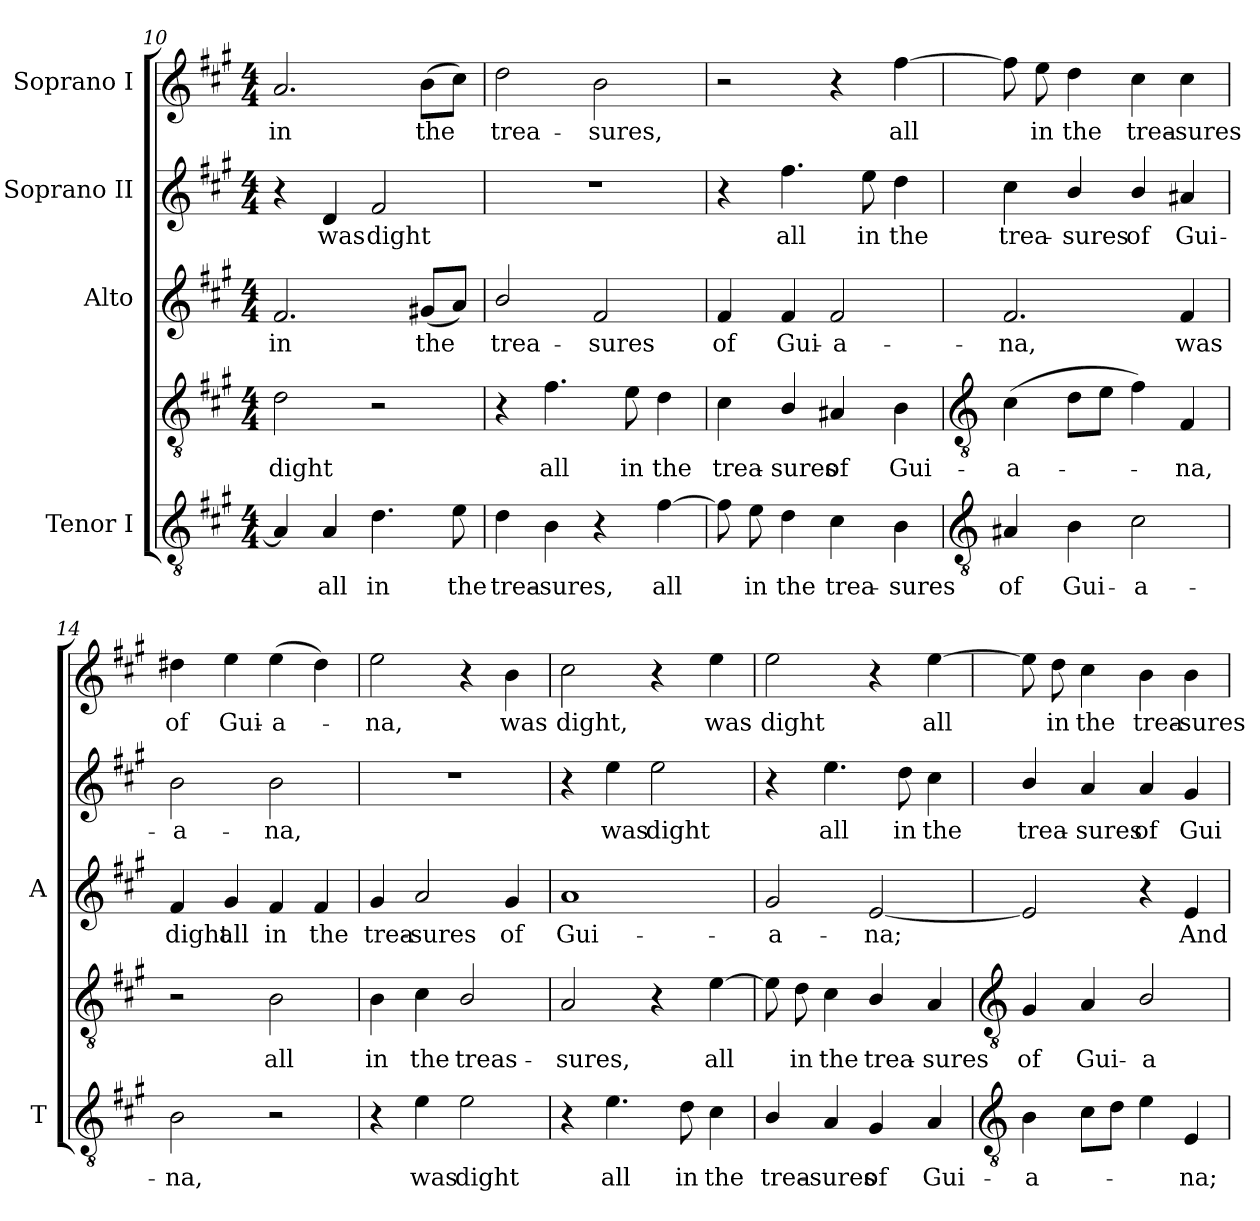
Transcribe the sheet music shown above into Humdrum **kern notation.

**kern	**text	**kern	**text	**kern	**text	**kern	**text	**kern	**text
*part4	*part4	*part4	*part4	*part3	*part3	*part2	*part2	*part1	*part1
*staff5	*staff5	*staff4	*staff4	*staff3	*staff3	*staff2	*staff2	*staff1	*staff1
*I"Tenor I	*	*	*	*I"Alto	*	*I"Soprano II	*	*I"Soprano I	*
*I'T	*	*	*	*I'A	*	*	*	*	*
*clefGv2	*	*clefGv2	*	*clefG2	*	*clefG2	*	*clefG2	*
*k[f#c#g#]	*	*k[f#c#g#]	*	*k[f#c#g#]	*	*k[f#c#g#]	*	*k[f#c#g#]	*
*A:	*	*A:	*	*A:	*	*A:	*	*A:	*
*M4/4	*	*M4/4	*	*M4/4	*	*M4/4	*	*M4/4	*
=10	=10	=10	=10	=10	=10	=10	=10	=10	=10
!	!	!	!LO:LY:b	!	!LO:LY:b	!	!	!	!LO:LY:b
4A]	.	2d	dight	2.f#	in	4r	.	2.a	in
!	!LO:LY:b	!	!	!	!	!	!LO:LY:b	!	!
4A	all	.	.	.	.	4d	was	.	.
!	!LO:LY:b	!	!	!	!	!	!LO:LY:b	!	!
4.d	in	2r	.	.	.	2f#	dight	.	.
!	!	!	!	!	!LO:LY:b	!	!	!	!LO:LY:b
.	.	.	.	(<8g#XL	the	.	.	(>8bL	the
!	!LO:LY:b	!	!	!	!	!	!	!	!
8e	the	.	.	8aJ)	.	.	.	8cc#J)	.
=11	=11	=11	=11	=11	=11	=11	=11	=11	=11
!	!LO:LY:b	!	!	!	!LO:LY:b	!	!	!	!LO:LY:b
4d	trea-	4r	.	2b/	trea-	1r	.	2dd	trea-
!	!LO:LY:b	!	!LO:LY:b	!	!	!	!	!	!
4B	-sures,	4.f#	all	.	.	.	.	.	.
!	!	!	!	!	!LO:LY:b	!	!	!	!LO:LY:b
4r	.	.	.	2f#	-sures	.	.	2b	-sures,
!	!	!	!LO:LY:b	!	!	!	!	!	!
.	.	8e	in	.	.	.	.	.	.
!	!LO:LY:b	!	!LO:LY:b	!	!	!	!	!	!
[4f#	all	4d	the	.	.	.	.	.	.
=12	=12	=12	=12	=12	=12	=12	=12	=12	=12
!	!	!	!LO:LY:b	!	!LO:LY:b	!	!	!	!
8f#]	.	4c#	trea-	4f#	of	4r	.	2r	.
!	!LO:LY:b	!	!	!	!	!	!	!	!
8e	-in	.	.	.	.	.	.	.	.
!	!LO:LY:b	!	!LO:LY:b	!	!LO:LY:b	!	!LO:LY:b	!	!
4d	the	4B/	-sures	4f#	Gui-	4.ff#	all	.	.
!	!LO:LY:b	!	!LO:LY:b	!	!LO:LY:b	!	!	!	!
4c#	trea-	4A#X	of	2f#	-a-	.	.	4r	.
!	!	!	!	!	!	!	!LO:LY:b	!	!
.	.	.	.	.	.	8ee	in	.	.
!	!LO:LY:b	!	!LO:LY:b	!	!	!	!LO:LY:b	!	!LO:LY:b
4B	-sures	4B	Gui-	.	.	4dd	the	[4ff#	all
!!LO:LB:g=z
=13	=13	=13	=13	=13	=13	=13	=13	=13	=13
*clefGv2	*	*clefGv2	*	*	*	*	*	*	*
!	!LO:LY:b	!	!LO:LY:b	!	!LO:LY:b	!	!LO:LY:b	!	!
4A#X	of	(>4c#	a-	2.f#	-na,	4cc#	trea-	8ff#]	.
!	!	!	!	!	!	!	!	!	!LO:LY:b
.	.	.	.	.	.	.	.	8ee	in
!	!LO:LY:b	!	!	!	!	!	!LO:LY:b	!	!LO:LY:b
4B	Gui-	8dL	.	.	.	4b/	-sures	4dd	the
.	.	8eJ	.	.	.	.	.	.	.
!	!LO:LY:b	!	!	!	!	!	!LO:LY:b	!	!LO:LY:b
2c#	-a-	4f#)	.	.	.	4b/	of	4cc#	trea-
!	!	!	!LO:LY:b	!	!LO:LY:b	!	!LO:LY:b	!	!LO:LY:b
.	.	4F#	na,	4f#	was	4a#X	Gui-	4cc#	-sures
=14	=14	=14	=14	=14	=14	=14	=14	=14	=14
!	!LO:LY:b	!	!	!	!LO:LY:b	!	!LO:LY:b	!	!LO:LY:b
2B	na,	2r	.	4f#	dight	2b	-a-	4dd#X	of
!	!	!	!	!	!LO:LY:b	!	!	!	!LO:LY:b
.	.	.	.	4g#	all	.	.	4ee	Gui-
!	!	!	!LO:LY:b	!	!LO:LY:b	!	!LO:LY:b	!	!LO:LY:b
2r	.	2B	-all	4f#	in	2b	-na,	(>4ee	-a-
!	!	!	!	!	!LO:LY:b	!	!	!	!
.	.	.	.	4f#	the	.	.	4dd#)	.
=15	=15	=15	=15	=15	=15	=15	=15	=15	=15
!	!	!	!LO:LY:b	!	!LO:LY:b	!	!	!	!LO:LY:b
4r	.	4B	in	4g#	trea-	1r	.	2ee	na,
!	!LO:LY:b	!	!LO:LY:b	!	!LO:LY:b	!	!	!	!
4e	-was	4c#	the	2a	-sures	.	.	.	.
!	!LO:LY:b	!	!LO:LY:b	!	!	!	!	!	!
2e	dight	2B/	treas-	.	.	.	.	4r	.
!	!	!	!	!	!LO:LY:b	!	!	!	!LO:LY:b
.	.	.	.	4g#	of	.	.	4b	was
=16	=16	=16	=16	=16	=16	=16	=16	=16	=16
!	!	!	!LO:LY:b	!	!LO:LY:b	!	!	!	!LO:LY:b
4r	.	2A	sures,	1a	Gui-	4r	.	2cc#	dight,
!	!LO:LY:b	!	!	!	!	!	!LO:LY:b	!	!
4.e	all	.	.	.	.	4ee	was	.	.
!	!	!	!	!	!	!	!LO:LY:b	!	!
.	.	4r	.	.	.	2ee	dight	4r	.
!	!LO:LY:b	!	!	!	!	!	!	!	!
8d	in	.	.	.	.	.	.	.	.
!	!LO:LY:b	!	!LO:LY:b	!	!	!	!	!	!LO:LY:b
4c#	the	[4e	all	.	.	.	.	4ee	was
=17	=17	=17	=17	=17	=17	=17	=17	=17	=17
!	!LO:LY:b	!	!	!	!LO:LY:b	!	!	!	!LO:LY:b
4B/	trea-	8e]	.	2g#	-a-	4r	.	2ee	dight
!	!	!	!LO:LY:b	!	!	!	!	!	!
.	.	8d	in	.	.	.	.	.	.
!	!LO:LY:b	!	!LO:LY:b	!	!	!	!LO:LY:b	!	!
4A	-sures	4c#	the	.	.	4.ee	all	.	.
!	!LO:LY:b	!	!LO:LY:b	!	!LO:LY:b	!	!	!	!
4G#	of	4B/	trea-	[2e	-na;	.	.	4r	.
!	!	!	!	!	!	!	!LO:LY:b	!	!
.	.	.	.	.	.	8dd	in	.	.
!	!LO:LY:b	!	!LO:LY:b	!	!	!	!LO:LY:b	!	!LO:LY:b
4A	Gui-	4A	-sures	.	.	4cc#	the	[4ee	all
!!LO:LB:g=z
=18	=18	=18	=18	=18	=18	=18	=18	=18	=18
*clefGv2	*	*clefGv2	*	*	*	*	*	*	*
!	!LO:LY:b	!	!LO:LY:b	!	!	!	!LO:LY:b	!	!
4B	-a-	4G#	-of	2e]	.	4b/	trea-	8ee]	.
!	!	!	!	!	!	!	!	!	!LO:LY:b
.	.	.	.	.	.	.	.	8dd	in
!	!	!	!LO:LY:b	!	!	!	!LO:LY:b	!	!LO:LY:b
8c#L	.	4A	Gui-	.	.	4a	-sures	4cc#	the
8dJ	.	.	.	.	.	.	.	.	.
!	!	!	!LO:LY:b	!	!	!	!LO:LY:b	!	!LO:LY:b
4e	.	2B/	-a-	4r	.	4a	of	4b	trea-
!	!LO:LY:b	!	!	!	!LO:LY:b	!	!LO:LY:b	!	!LO:LY:b
4E	na;	.	.	4e	And	4g#	Gui-	4b	-sures
=	=	=	=	=	=	=	=	=	=
*-	*-	*-	*-	*-	*-	*-	*-	*-	*-
